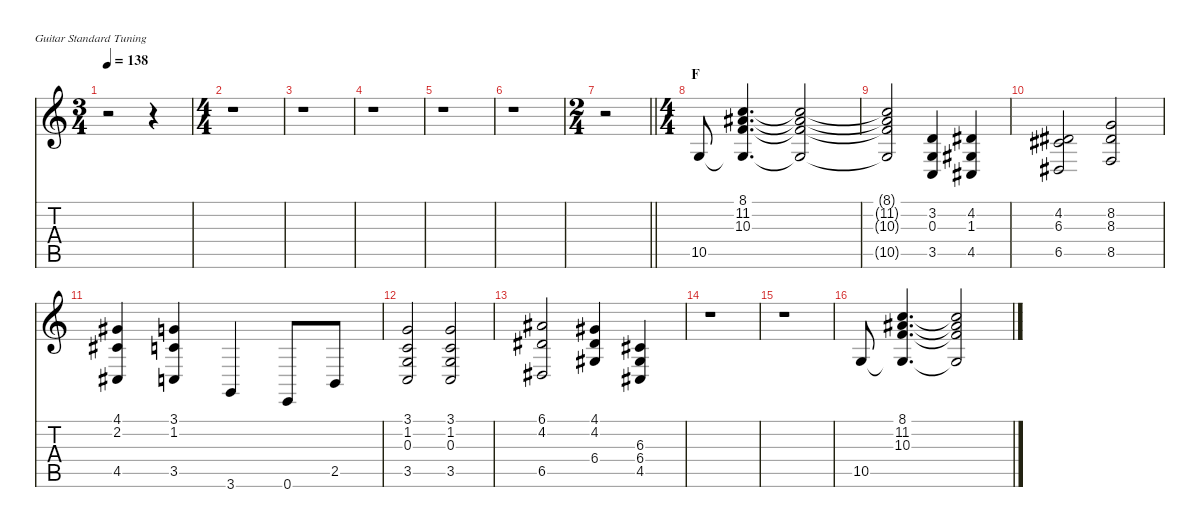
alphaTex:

\defaultSystemsLayout 4
\hideDynamics
\bracketExtendMode nobrackets
\singleTrackTrackNamePolicy hidden
\multiTrackTrackNamePolicy hidden
\firstSystemTrackNameMode fullname
\firstSystemTrackNameOrientation horizontal
\otherSystemsTrackNameOrientation horizontal
\track ("Keyboard" "el.pno.") {instrument electricgrandpiano}
\staff {score tabs}
\tuning (E4 B3 G3 D3 A2 E2)
\ts (3 4)
\tempo 138
\clef g2
\ks c
r.2{dy fff beam Down} r.4{beam Down} |
\ts (4 4)
r.1{beam Down} |
r.1{beam Down} |
r.1{beam Down} |
r.1{beam Down} |
r.1{beam Down} |
\ts (2 4)
\barLineRight lightlight
r.2{beam Down} |
\ts (4 4)
\section ("" "F")
10.5.8{beam Up} (8.1 11.2{acc #} 10.3 10.5{t}).4{d beam Up} (8.1{t} 11.2{t acc #} 10.3{t} 10.5{t}).2{dy f beam Up} |
(8.1{t} 11.2{t acc #} 10.3{t} 10.5{t}).2{beam Up} (3.2 0.3 3.5).4{dy fff beam Up} (4.2{acc #} 1.3{acc #} 4.5{acc #}).4{beam Up} |
(4.2{acc #} 6.3{acc #} 6.5{acc #}).2{beam Up} (8.2 8.3{acc #} 8.5).2{beam Up} |
(4.1{acc #} 2.2{acc #} 4.5{acc #}).4{beam Up} (3.1 1.2 3.5).4{beam Up} 3.6.4{beam Up} 0.6.8{beam Up} 2.5.8{beam Up} |
(3.1 1.2 0.3 3.5).2{beam Up} (3.1 1.2 0.3 3.5).2{beam Up} |
(6.1{acc #} 4.2{acc #} 6.5{acc #}).2{beam Up} (4.1{acc #} 4.2{acc #} 6.4{acc #}).4{beam Up} (6.3{acc #} 6.4{acc #} 4.5{acc #}).4{beam Up} |
r.1{beam Down} |
r.1{beam Down} |
10.5.8{beam Up} (8.1 11.2{acc #} 10.3 10.5{t}).4{d beam Up} (8.1{t} 11.2{t acc #} 10.3{t} 10.5{t}).2{dy f beam Up}
